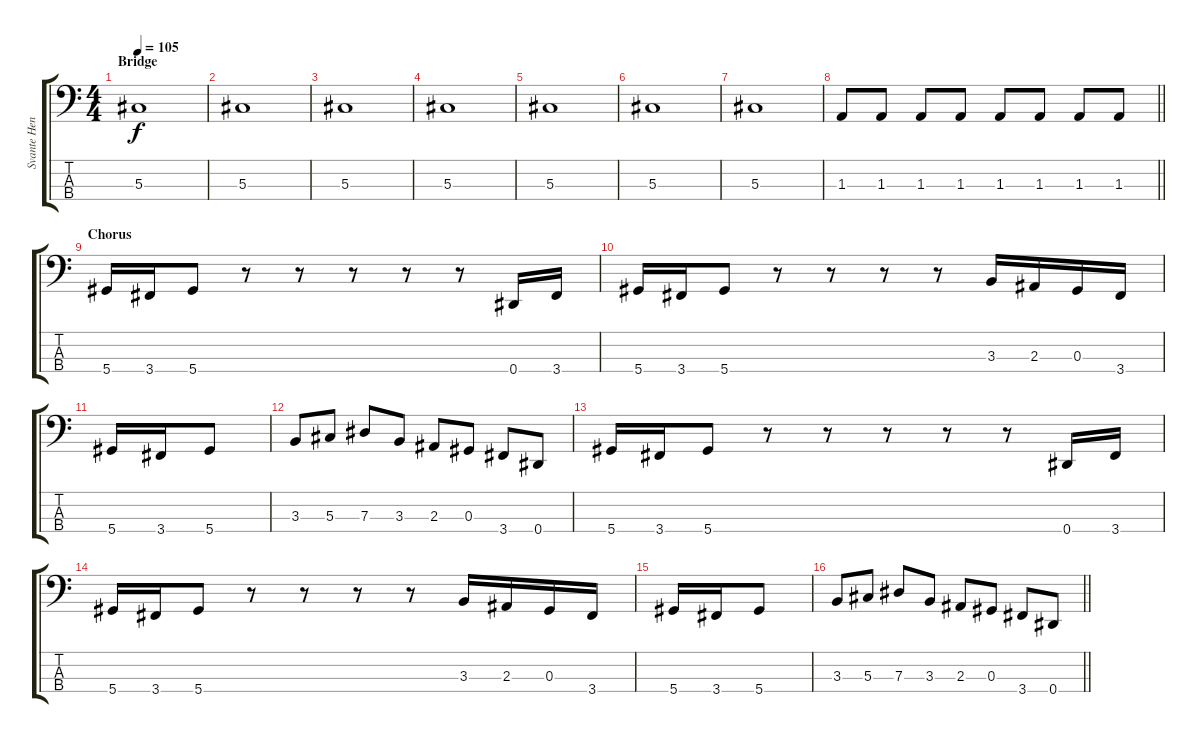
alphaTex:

\track ("Svante Henrysson" "Svante Hen") {instrument electricbassfinger}
\staff {score tabs}
\tuning (Gb2 Db2 Ab1 Eb1) {hide}
\ts (4 4)
\section ("" "Bridge")
\tempo 105
\clef f4
\ks c
5.3.1{dy f} |
5.3.1 |
5.3.1 |
5.3.1 |
5.3.1 |
5.3.1 |
5.3.1 |
\barLineRight lightlight
1.3.8 1.3.8 1.3.8 1.3.8 1.3.8 1.3.8 1.3.8 1.3.8 |
\section ("" "Chorus")
5.4.16 3.4.16 5.4.8 r.8 r.8 r.8 r.8 r.8 0.4.16 3.4.16 |
5.4.16 3.4.16 5.4.8 r.8 r.8 r.8 r.8 3.3.16 2.3.16 0.3.16 3.4.16 |
5.4.16 3.4.16 5.4.8 |
3.3.8 5.3.8 7.3.8 3.3.8 2.3.8 0.3.8 3.4.8 0.4.8 |
5.4.16 3.4.16 5.4.8 r.8 r.8 r.8 r.8 r.8 0.4.16 3.4.16 |
5.4.16 3.4.16 5.4.8 r.8 r.8 r.8 r.8 3.3.16 2.3.16 0.3.16 3.4.16 |
5.4.16 3.4.16 5.4.8 |
\barLineRight lightlight
3.3.8 5.3.8 7.3.8 3.3.8 2.3.8 0.3.8 3.4.8 0.4.8
